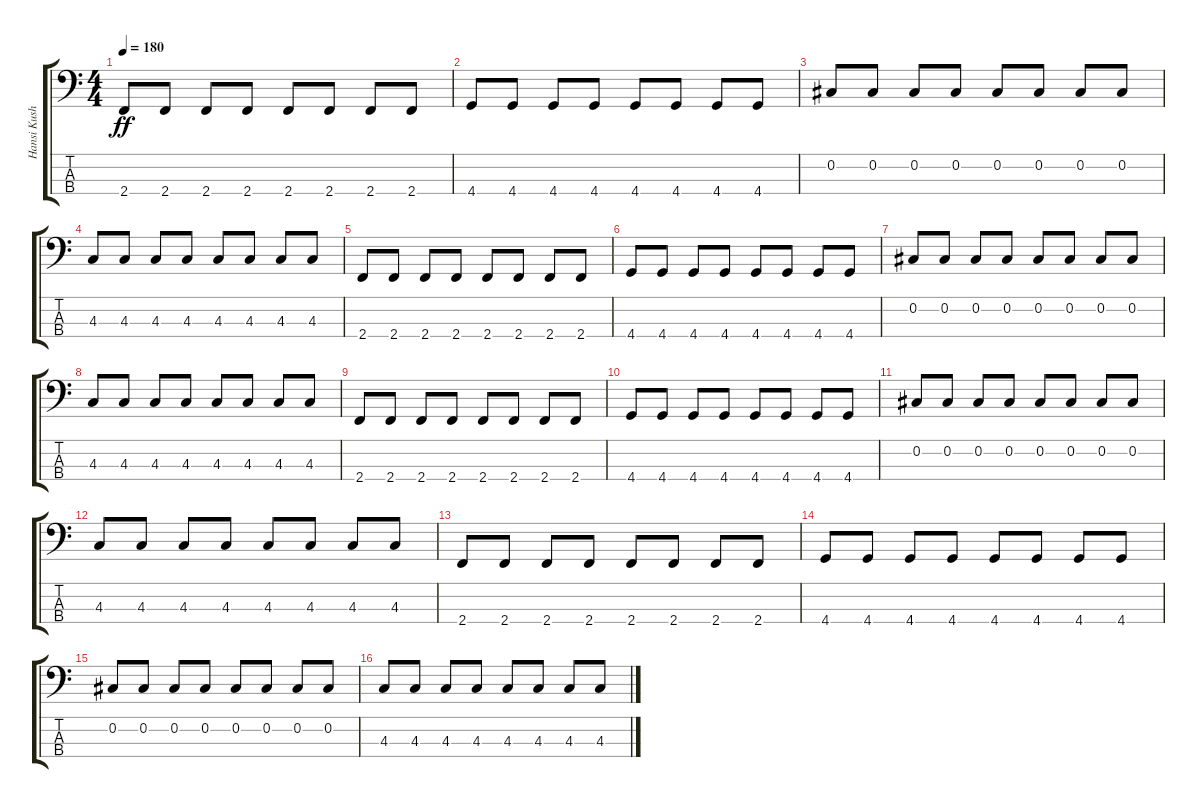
\track ("Hansi Kush" "Hansi Kush") {instrument electricbassfinger}
\staff {score tabs}
\tuning (Gb2 Db2 Ab1 Eb1) {hide}
\ts (4 4)
\tempo 180
\clef f4
\ks c
2.4.8{dy ff} 2.4.8 2.4.8 2.4.8 2.4.8 2.4.8 2.4.8 2.4.8 |
4.4.8 4.4.8 4.4.8 4.4.8 4.4.8 4.4.8 4.4.8 4.4.8 |
0.2.8 0.2.8 0.2.8 0.2.8 0.2.8 0.2.8 0.2.8 0.2.8 |
4.3.8 4.3.8 4.3.8 4.3.8 4.3.8 4.3.8 4.3.8 4.3.8 |
2.4.8 2.4.8 2.4.8 2.4.8 2.4.8 2.4.8 2.4.8 2.4.8 |
4.4.8 4.4.8 4.4.8 4.4.8 4.4.8 4.4.8 4.4.8 4.4.8 |
0.2.8 0.2.8 0.2.8 0.2.8 0.2.8 0.2.8 0.2.8 0.2.8 |
4.3.8 4.3.8 4.3.8 4.3.8 4.3.8 4.3.8 4.3.8 4.3.8 |
2.4.8 2.4.8 2.4.8 2.4.8 2.4.8 2.4.8 2.4.8 2.4.8 |
4.4.8 4.4.8 4.4.8 4.4.8 4.4.8 4.4.8 4.4.8 4.4.8 |
0.2.8 0.2.8 0.2.8 0.2.8 0.2.8 0.2.8 0.2.8 0.2.8 |
4.3.8 4.3.8 4.3.8 4.3.8 4.3.8 4.3.8 4.3.8 4.3.8 |
2.4.8 2.4.8 2.4.8 2.4.8 2.4.8 2.4.8 2.4.8 2.4.8 |
4.4.8 4.4.8 4.4.8 4.4.8 4.4.8 4.4.8 4.4.8 4.4.8 |
0.2.8 0.2.8 0.2.8 0.2.8 0.2.8 0.2.8 0.2.8 0.2.8 |
4.3.8 4.3.8 4.3.8 4.3.8 4.3.8 4.3.8 4.3.8 4.3.8
